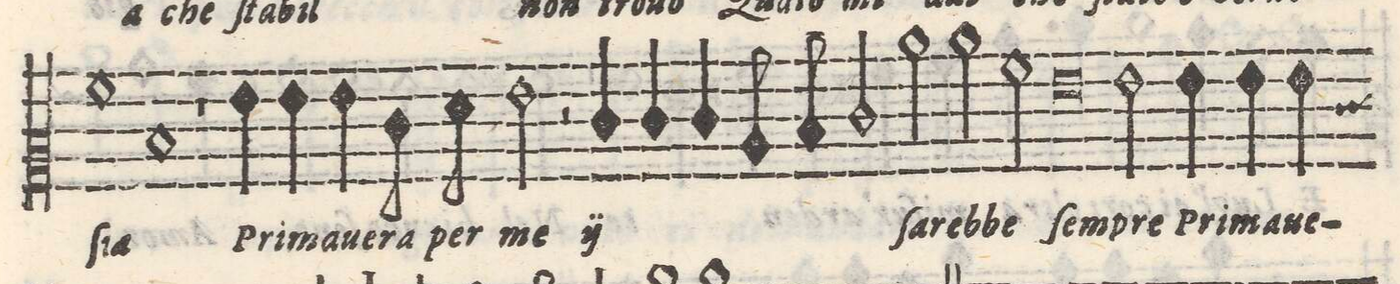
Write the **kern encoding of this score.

**kern	**text
*I"ALTO	*
*clefC2	*
*k[]	*
*met(C)	*
*M4/4	*
1a	-no
=84-	=84-
1d	ſia
=85-	=85-
1r	.
=86-	=86-
4g\	-Pri-
4g\	-ma-
4g\	-ve-
8e\	-ra
8fny\	per
=87-	=87-
2g\	me
2r	.
=88-	=88-
*	*ij
4e/	Pri-
4e/	-ma-
4e/	-ve-
8c/	-ra
8d/	per
=89-	=89-
2e/	me
*	*Xij
2cc\	ſa-
=90-	=90-
2cc\	-reb-
2a\	-be
=91-	=91-
0g	ſem-
=92-	=92-
=93-	=93-
2g\	pre
4g\	Pri-
4g\	-ma-
=94-	=94-
4g\	-ve-
*-	*-
